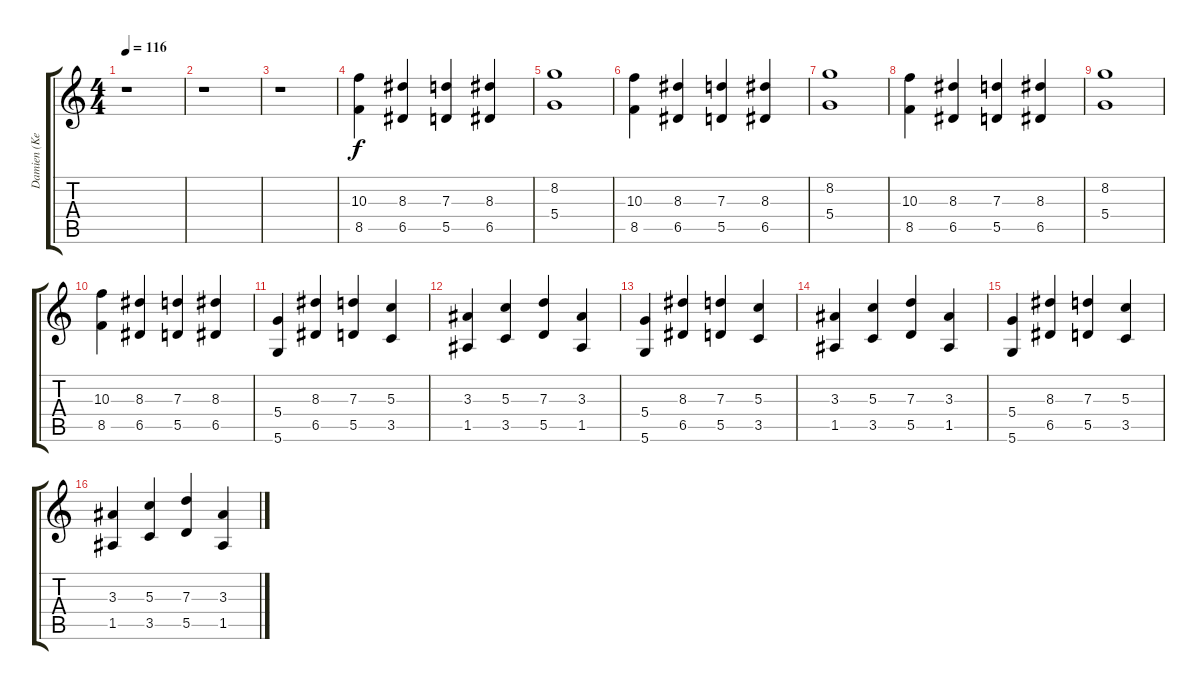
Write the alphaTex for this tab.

\track ("Damien (KeybHigh)" "Damien (Ke") {instrument stringensemble1}
\staff {score tabs}
\tuning (E5 B4 G4 D4 A3 D3) {hide}
\ts (4 4)
\tempo 116
\clef g2
\ks c
r.1{dy f} |
r.1 |
r.1 |
(10.3 8.5).4 (8.3 6.5).4 (7.3 5.5).4 (8.3 6.5).4 |
(8.2 5.4).1 |
(10.3 8.5).4 (8.3 6.5).4 (7.3 5.5).4 (8.3 6.5).4 |
(8.2 5.4).1 |
(10.3 8.5).4 (8.3 6.5).4 (7.3 5.5).4 (8.3 6.5).4 |
(8.2 5.4).1 |
(10.3 8.5).4 (8.3 6.5).4 (7.3 5.5).4 (8.3 6.5).4 |
(5.4 5.6).4 (8.3 6.5).4 (7.3 5.5).4 (5.3 3.5).4 |
(3.3 1.5).4 (5.3 3.5).4 (7.3 5.5).4 (3.3 1.5).4 |
(5.4 5.6).4 (8.3 6.5).4 (7.3 5.5).4 (5.3 3.5).4 |
(3.3 1.5).4 (5.3 3.5).4 (7.3 5.5).4 (3.3 1.5).4 |
(5.4 5.6).4 (8.3 6.5).4 (7.3 5.5).4 (5.3 3.5).4 |
(3.3 1.5).4 (5.3 3.5).4 (7.3 5.5).4 (3.3 1.5).4
